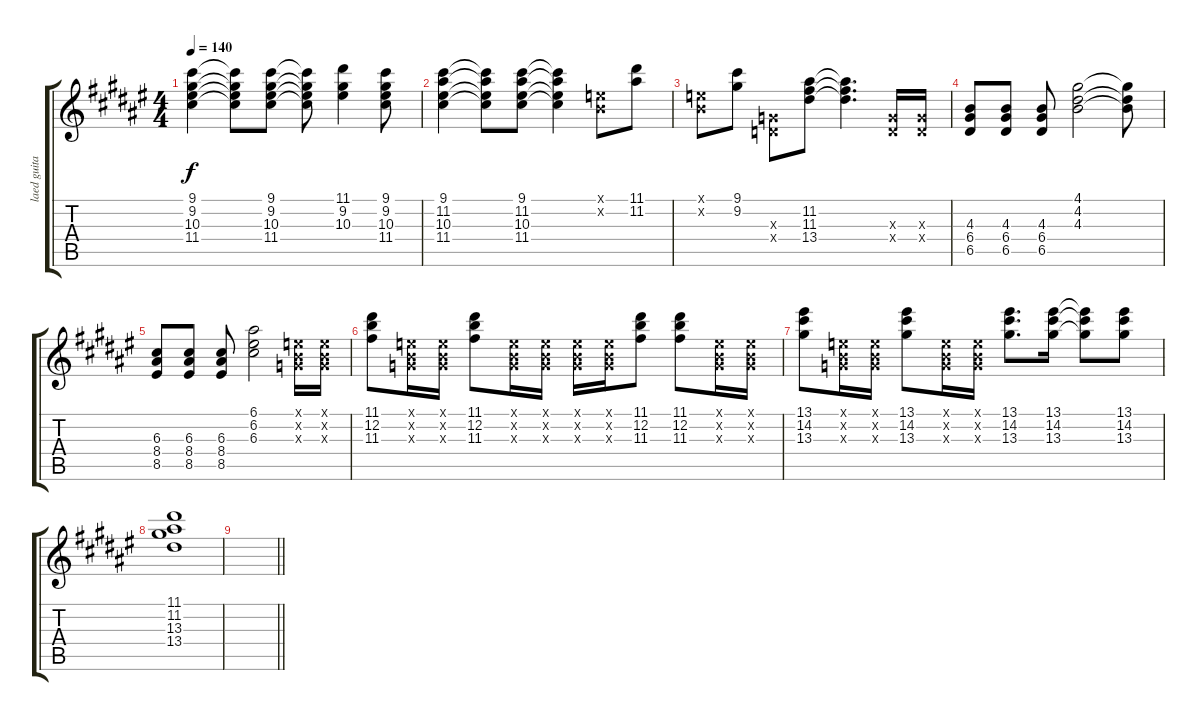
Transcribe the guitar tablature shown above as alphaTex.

\track ("laed guitar" "laed guita") {instrument distortionguitar}
\staff {score tabs}
\tuning (E4 B3 G3 D3 A2 E2) {hide}
\ts (4 4)
\tempo 140
\clef g2
\ks d#minor
(9.1 9.2 10.3 11.4).4{dy f} (9.1{t} 9.2{t} 10.3{t} 11.4{t}).8 (9.1 9.2 10.3 11.4).8 (9.1{t} 9.2{t} 10.3{t} 11.4{t}).8 (11.1 9.2 10.3).4 (9.1 9.2 10.3 11.4).8 |
(9.1 11.2 10.3 11.4).4 (9.1{t} 11.2{t} 10.3{t} 11.4{t}).8 (9.1 11.2 10.3 11.4).8 (9.1{t} 11.2{t} 10.3{t} 11.4{t}).4 (0.1{x} 0.2{x}).8 (11.1 11.2).8 |
(0.1{x} 0.2{x}).8 (9.1 9.2).8 (0.3{x} 0.4{x}).8 (11.2 11.3 13.4).8 (11.2{t} 11.3{t} 13.4{t}).4{d} (0.3{x} 0.4{x}).16 (0.3{x} 0.4{x}).16 |
(4.3 6.4 6.5).8 (4.3 6.4 6.5).8 (4.3 6.4 6.5).8 (4.1 4.2 4.3).2 (4.1{t} 4.2{t} 4.3{t}).8 |
(6.3 8.4 8.5).8 (6.3 8.4 8.5).8 (6.3 8.4 8.5).8 (6.1 6.2 6.3).2 (0.1{x} 0.2{x} 0.3{x}).16 (0.1{x} 0.2{x} 0.3{x}).16 |
(11.1 12.2 11.3).8 (0.1{x} 0.2{x} 0.3{x}).16 (0.1{x} 0.2{x} 0.3{x}).16 (11.1 12.2 11.3).8 (0.1{x} 0.2{x} 0.3{x}).16 (0.1{x} 0.2{x} 0.3{x}).16 (0.1{x} 0.2{x} 0.3{x}).16 (0.1{x} 0.2{x} 0.3{x}).16 (11.1 12.2 11.3).8 (11.1 12.2 11.3).8 (0.1{x} 0.2{x} 0.3{x}).16 (0.1{x} 0.2{x} 0.3{x}).16 |
(13.1 14.2 13.3).8 (0.1{x} 0.2{x} 0.3{x}).16 (0.1{x} 0.2{x} 0.3{x}).16 (13.1 14.2 13.3).8 (0.1{x} 0.2{x} 0.3{x}).16 (0.1{x} 0.2{x} 0.3{x}).16 (13.1 14.2 13.3).8{d} (13.1 14.2 13.3).16 (13.1{t} 14.2{t} 13.3{t}).8 (13.1 14.2 13.3).8 |
(11.1 11.2 13.3 13.4).1 |
\barLineRight lightlight
